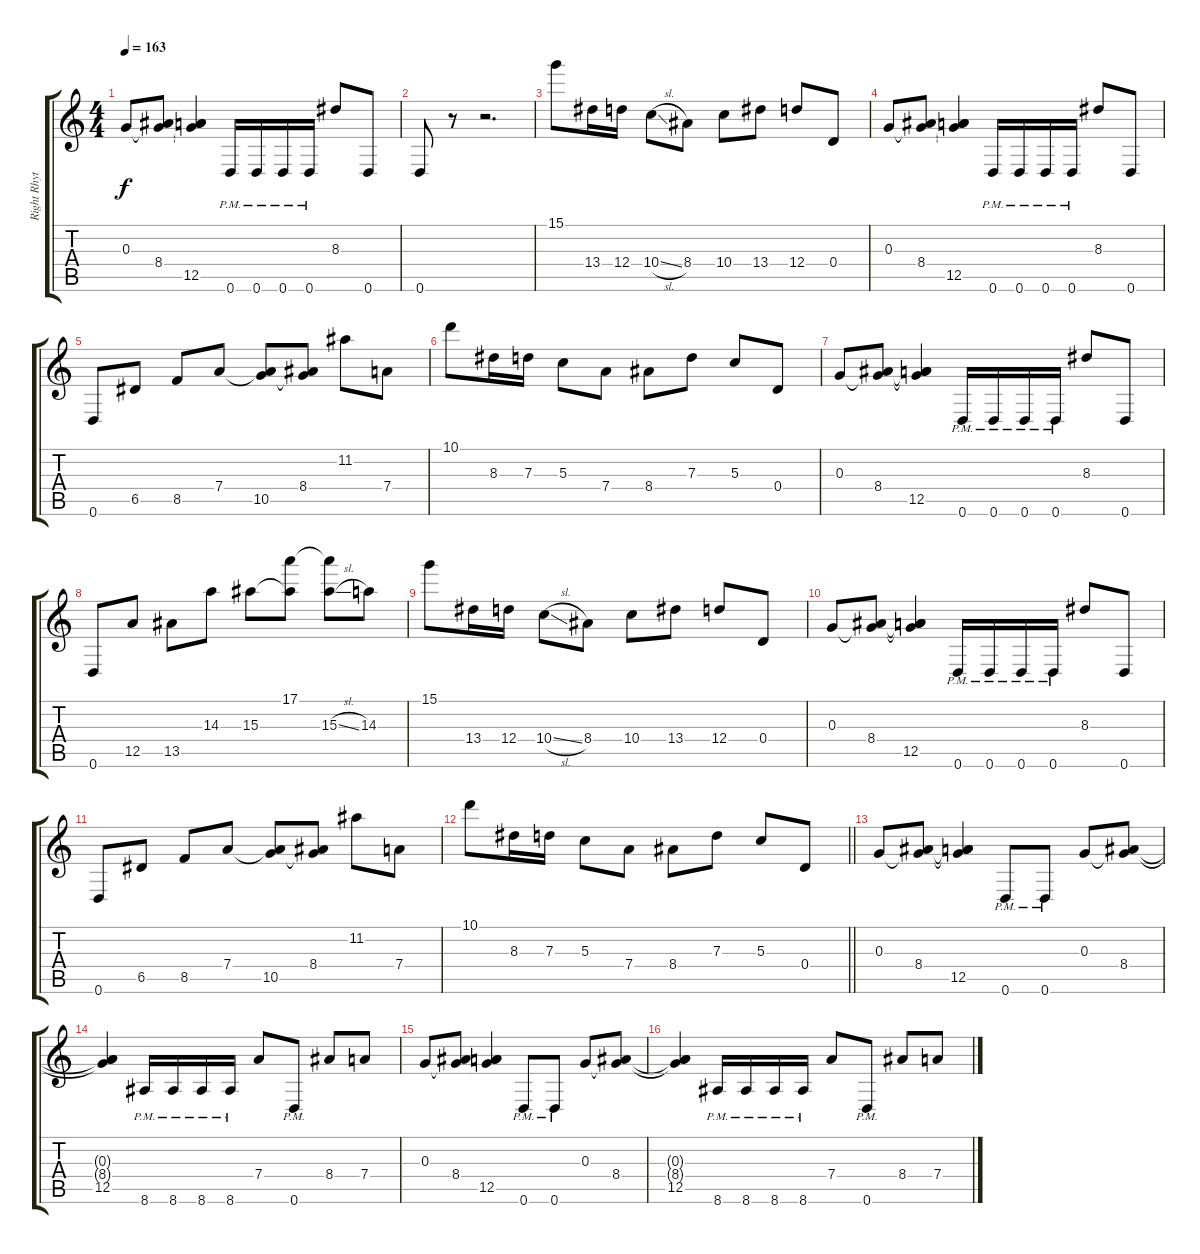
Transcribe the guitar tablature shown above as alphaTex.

\track ("Right Rhythm" "Right Rhyt") {instrument distortionguitar}
\staff {score tabs}
\tuning (E4 B3 G3 D3 A2 D2) {hide}
\ts (4 4)
\section ("" "")
\tempo 163
\clef g2
\ks c
0.3.8{dy f} (0.3{t} 8.4).8 (0.3{t} 8.4{t} 12.5).4 0.6{pm}.16 0.6{pm}.16 0.6{pm}.16 0.6{pm}.16 8.3.8 0.6.8 |
0.6.8 r.8 r.2{d} |
15.1.8 13.4.16 12.4.16 10.4{sl}.8 8.4.8 10.4.8 13.4.8 12.4.8 0.4.8 |
0.3.8 (0.3{t} 8.4).8 (0.3{t} 8.4{t} 12.5).4 0.6{pm}.16 0.6{pm}.16 0.6{pm}.16 0.6{pm}.16 8.3.8 0.6.8 |
0.6.8 6.5.8 8.5.8 7.4.8 (7.4{t} 10.5).8 (8.4 10.5{t}).8 11.2.8 7.4.8 |
10.1.8 8.3.16 7.3.16 5.3.8 7.4.8 8.4.8 7.3.8 5.3.8 0.4.8 |
0.3.8 (0.3{t} 8.4).8 (0.3{t} 8.4{t} 12.5).4 0.6{pm}.16 0.6{pm}.16 0.6{pm}.16 0.6{pm}.16 8.3.8 0.6.8 |
0.6.8 12.5.8 13.5.8 14.3.8 15.3.8 (17.1 15.3{t}).8 (17.1{t} 15.3{sl}).8 14.3.8 |
15.1.8 13.4.16 12.4.16 10.4{sl}.8 8.4.8 10.4.8 13.4.8 12.4.8 0.4.8 |
0.3.8 (0.3{t} 8.4).8 (0.3{t} 8.4{t} 12.5).4 0.6{pm}.16 0.6{pm}.16 0.6{pm}.16 0.6{pm}.16 8.3.8 0.6.8 |
0.6.8 6.5.8 8.5.8 7.4.8 (7.4{t} 10.5).8 (8.4 10.5{t}).8 11.2.8 7.4.8 |
\barLineRight lightlight
10.1.8 8.3.16 7.3.16 5.3.8 7.4.8 8.4.8 7.3.8 5.3.8 0.4.8 |
\section ("" "")
0.3.8 (0.3{t} 8.4).8 (0.3{t} 8.4{t} 12.5).4 0.6{pm}.8 0.6{pm}.8 0.3.8 (0.3{t} 8.4).8 |
(0.3{t} 8.4{t} 12.5).4 8.6{pm}.16 8.6{pm}.16 8.6{pm}.16 8.6{pm}.16 7.4.8 0.6{pm}.8 8.4.8 7.4.8 |
0.3.8 (0.3{t} 8.4).8 (0.3{t} 8.4{t} 12.5).4 0.6{pm}.8 0.6{pm}.8 0.3.8 (0.3{t} 8.4).8 |
(0.3{t} 8.4{t} 12.5).4 8.6{pm}.16 8.6{pm}.16 8.6{pm}.16 8.6{pm}.16 7.4.8 0.6{pm}.8 8.4.8 7.4.8
